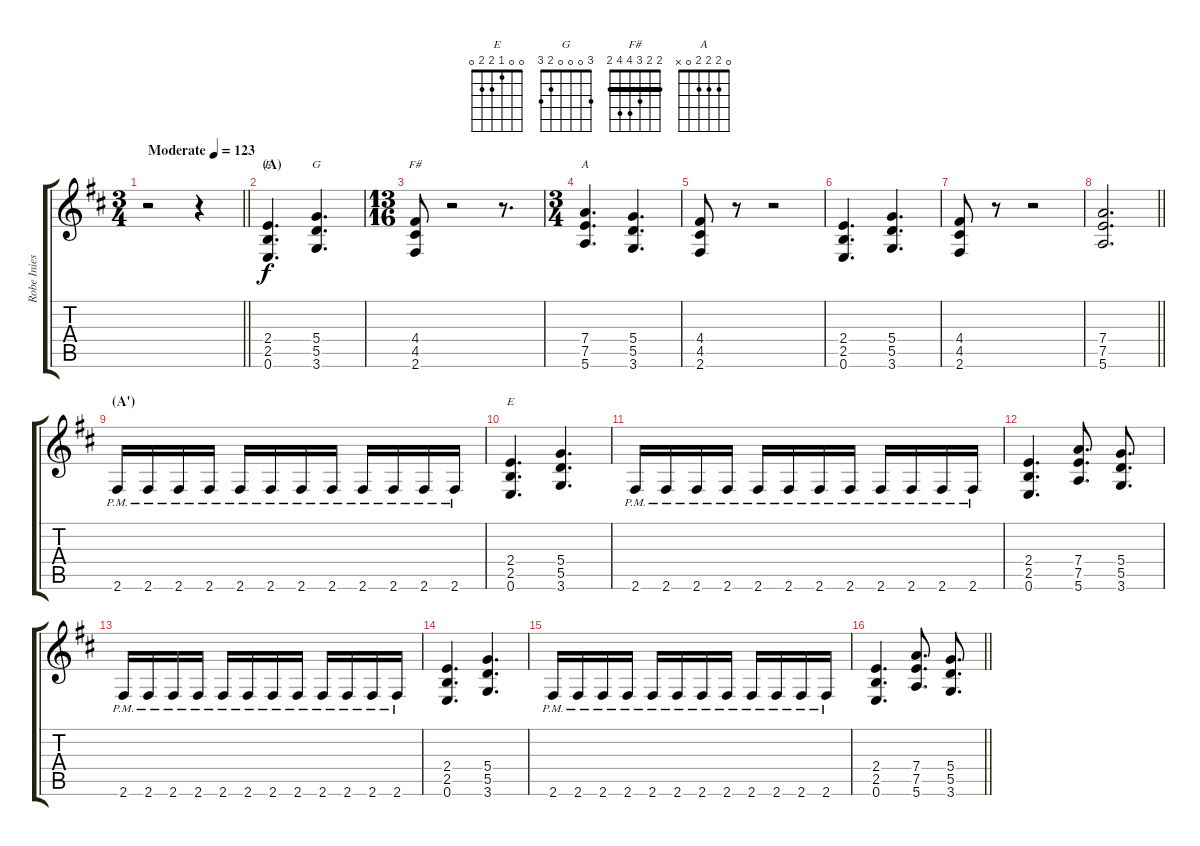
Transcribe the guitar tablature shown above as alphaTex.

\track ("Robe Iniesta - Guitarra" "Robe Inies") {instrument distortionguitar}
\staff {score tabs}
\tuning (E4 B3 G3 D3 A2 E2) {hide}
\chord ("E" x x 1 2 2 0)
\chord ("G" 3 0 0 0 2 3)
\chord ("F#" 2 2 3 4 4 2) {barre 2}
\chord ("A" 0 2 2 2 0 x)
\chord ("E" 0 0 1 2 2 0)
\ts (3 4)
\section ("" "")
\tempo (123 "Moderate")
\clef g2
\barLineRight lightlight
\ks bminor
r.2{dy f instrument distortionguitar} r.4 |
\section ("" "(A)")
(2.4 2.5 0.6).4{d ch "E"} (5.4 5.5 3.6).4{d ch "G"} |
\ts (13 16)
(4.4 4.5 2.6).8{ch "F#"} r.2 r.8{d} |
\ts (3 4)
(7.4 7.5 5.6).4{d ch "A"} (5.4 5.5 3.6).4{d} |
(4.4 4.5 2.6).8 r.8 r.2 |
(2.4 2.5 0.6).4{d} (5.4 5.5 3.6).4{d} |
(4.4 4.5 2.6).8 r.8 r.2 |
\barLineRight lightlight
(7.4 7.5 5.6).2{d} |
\section ("" "(A')")
2.6{pm}.16 2.6{pm}.16 2.6{pm}.16 2.6{pm}.16 2.6{pm}.16 2.6{pm}.16 2.6{pm}.16 2.6{pm}.16 2.6{pm}.16 2.6{pm}.16 2.6{pm}.16 2.6{pm}.16 |
(2.4 2.5 0.6).4{d ch "E"} (5.4 5.5 3.6).4{d} |
2.6{pm}.16 2.6{pm}.16 2.6{pm}.16 2.6{pm}.16 2.6{pm}.16 2.6{pm}.16 2.6{pm}.16 2.6{pm}.16 2.6{pm}.16 2.6{pm}.16 2.6{pm}.16 2.6{pm}.16 |
(2.4 2.5 0.6).4{d} (7.4 7.5 5.6).8{d} (5.4 5.5 3.6).8{d} |
2.6{pm}.16 2.6{pm}.16 2.6{pm}.16 2.6{pm}.16 2.6{pm}.16 2.6{pm}.16 2.6{pm}.16 2.6{pm}.16 2.6{pm}.16 2.6{pm}.16 2.6{pm}.16 2.6{pm}.16 |
(2.4 2.5 0.6).4{d} (5.4 5.5 3.6).4{d} |
2.6{pm}.16 2.6{pm}.16 2.6{pm}.16 2.6{pm}.16 2.6{pm}.16 2.6{pm}.16 2.6{pm}.16 2.6{pm}.16 2.6{pm}.16 2.6{pm}.16 2.6{pm}.16 2.6{pm}.16 |
\barLineRight lightlight
(2.4 2.5 0.6).4{d} (7.4 7.5 5.6).8{d} (5.4 5.5 3.6).8{d}
